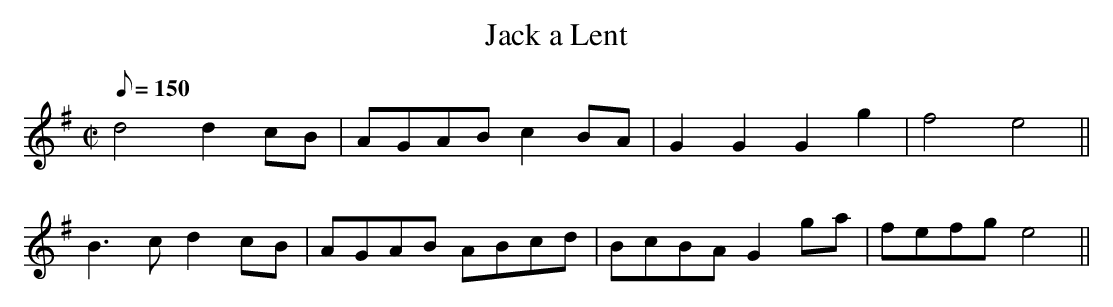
X:1
T:Jack a Lent
L:1/8
M:C|
Q:150
K:G major
d4 d2 cB|AGAB c2 BA|G2G2G2g2|f4e4||
B3c d2 cB|AGAB ABcd|BcBA G2ga|fefg e4||
